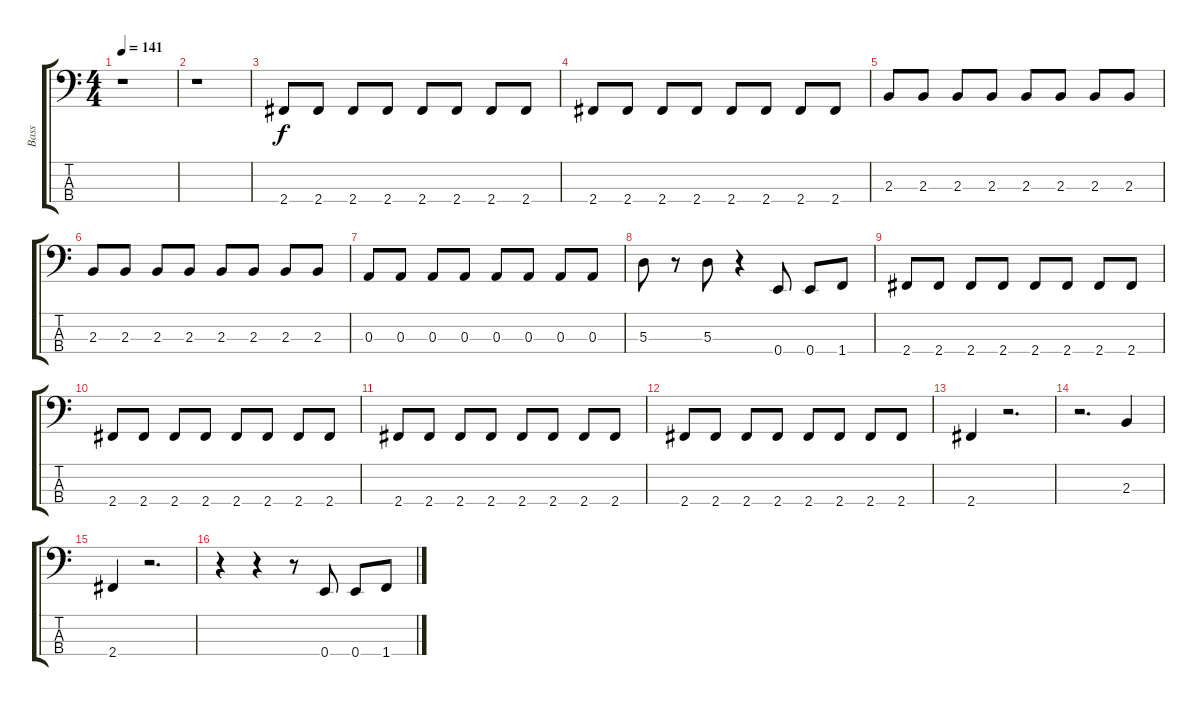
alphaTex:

\track ("Bass" "Bass") {instrument electricbassfinger}
\staff {score tabs}
\tuning (G2 D2 A1 E1) {hide}
\ts (4 4)
\tempo 141
\clef f4
\ks c
r.1{dy f instrument electricbassfinger} |
r.1 |
2.4.8 2.4.8 2.4.8 2.4.8 2.4.8 2.4.8 2.4.8 2.4.8 |
2.4.8 2.4.8 2.4.8 2.4.8 2.4.8 2.4.8 2.4.8 2.4.8 |
2.3.8 2.3.8 2.3.8 2.3.8 2.3.8 2.3.8 2.3.8 2.3.8 |
2.3.8 2.3.8 2.3.8 2.3.8 2.3.8 2.3.8 2.3.8 2.3.8 |
0.3.8 0.3.8 0.3.8 0.3.8 0.3.8 0.3.8 0.3.8 0.3.8 |
5.3.8 r.8 5.3.8 r.4 0.4.8 0.4.8 1.4.8 |
2.4.8 2.4.8 2.4.8 2.4.8 2.4.8 2.4.8 2.4.8 2.4.8 |
2.4.8 2.4.8 2.4.8 2.4.8 2.4.8 2.4.8 2.4.8 2.4.8 |
2.4.8 2.4.8 2.4.8 2.4.8 2.4.8 2.4.8 2.4.8 2.4.8 |
2.4.8 2.4.8 2.4.8 2.4.8 2.4.8 2.4.8 2.4.8 2.4.8 |
2.4.4 r.2{d} |
r.2{d} 2.3.4 |
2.4.4 r.2{d} |
r.4 r.4 r.8 0.4.8 0.4.8 1.4.8
